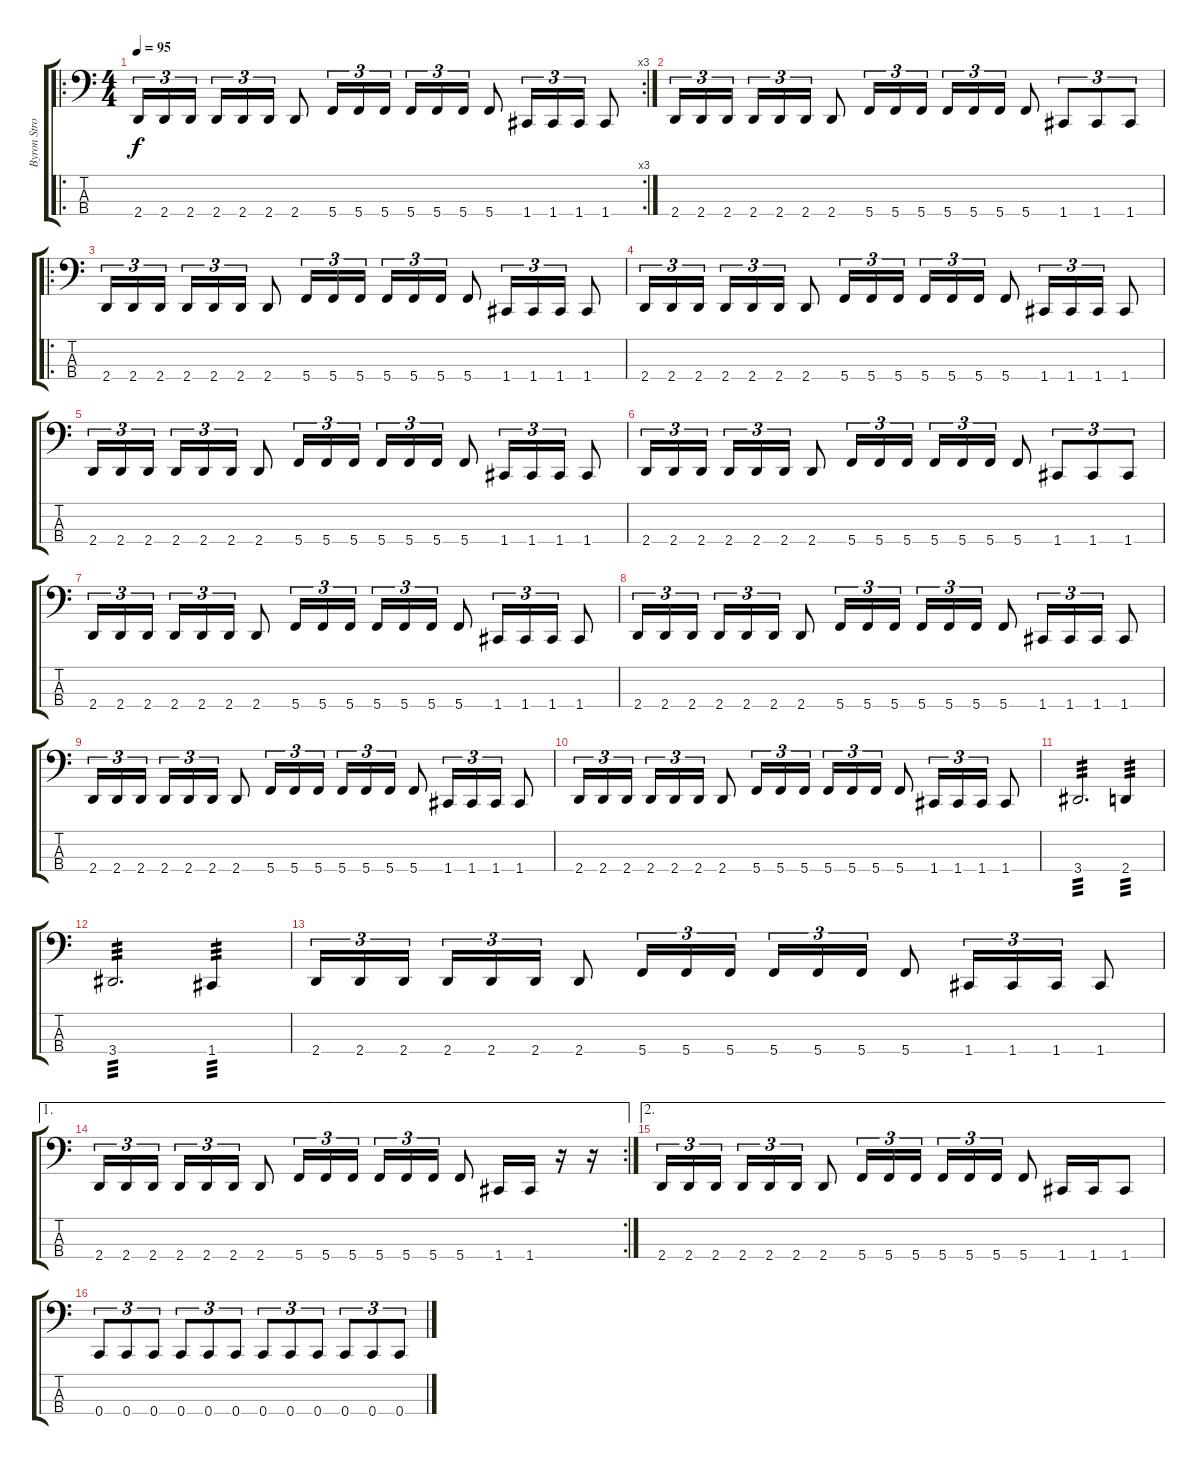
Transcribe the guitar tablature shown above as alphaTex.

\track ("Byron Stroud" "Byron Stro") {instrument electricbassfinger}
\staff {score tabs}
\tuning (E2 C2 G1 C1) {hide}
\ro
\rc 3
\ts (4 4)
\tempo 95
\clef f4
\ks c
2.4.16{tu (3 2) dy f} 2.4.16{tu (3 2)} 2.4.16{tu (3 2) beam splitsecondary} 2.4.16{tu (3 2)} 2.4.16{tu (3 2)} 2.4.16{tu (3 2)} 2.4.8 5.4.16{tu (3 2)} 5.4.16{tu (3 2)} 5.4.16{tu (3 2)} 5.4.16{tu (3 2)} 5.4.16{tu (3 2)} 5.4.16{tu (3 2)} 5.4.8 1.4.16{tu (3 2)} 1.4.16{tu (3 2)} 1.4.16{tu (3 2)} 1.4.8 |
2.4.16{tu (3 2)} 2.4.16{tu (3 2)} 2.4.16{tu (3 2) beam splitsecondary} 2.4.16{tu (3 2)} 2.4.16{tu (3 2)} 2.4.16{tu (3 2)} 2.4.8 5.4.16{tu (3 2)} 5.4.16{tu (3 2)} 5.4.16{tu (3 2)} 5.4.16{tu (3 2)} 5.4.16{tu (3 2)} 5.4.16{tu (3 2)} 5.4.8 1.4.8{tu (3 2)} 1.4.8{tu (3 2)} 1.4.8{tu (3 2)} |
\ro
2.4.16{tu (3 2)} 2.4.16{tu (3 2)} 2.4.16{tu (3 2) beam splitsecondary} 2.4.16{tu (3 2)} 2.4.16{tu (3 2)} 2.4.16{tu (3 2)} 2.4.8 5.4.16{tu (3 2)} 5.4.16{tu (3 2)} 5.4.16{tu (3 2)} 5.4.16{tu (3 2)} 5.4.16{tu (3 2)} 5.4.16{tu (3 2)} 5.4.8 1.4.16{tu (3 2)} 1.4.16{tu (3 2)} 1.4.16{tu (3 2)} 1.4.8 |
2.4.16{tu (3 2)} 2.4.16{tu (3 2)} 2.4.16{tu (3 2) beam splitsecondary} 2.4.16{tu (3 2)} 2.4.16{tu (3 2)} 2.4.16{tu (3 2)} 2.4.8 5.4.16{tu (3 2)} 5.4.16{tu (3 2)} 5.4.16{tu (3 2)} 5.4.16{tu (3 2)} 5.4.16{tu (3 2)} 5.4.16{tu (3 2)} 5.4.8 1.4.16{tu (3 2)} 1.4.16{tu (3 2)} 1.4.16{tu (3 2)} 1.4.8 |
2.4.16{tu (3 2)} 2.4.16{tu (3 2)} 2.4.16{tu (3 2) beam splitsecondary} 2.4.16{tu (3 2)} 2.4.16{tu (3 2)} 2.4.16{tu (3 2)} 2.4.8 5.4.16{tu (3 2)} 5.4.16{tu (3 2)} 5.4.16{tu (3 2)} 5.4.16{tu (3 2)} 5.4.16{tu (3 2)} 5.4.16{tu (3 2)} 5.4.8 1.4.16{tu (3 2)} 1.4.16{tu (3 2)} 1.4.16{tu (3 2)} 1.4.8 |
2.4.16{tu (3 2)} 2.4.16{tu (3 2)} 2.4.16{tu (3 2) beam splitsecondary} 2.4.16{tu (3 2)} 2.4.16{tu (3 2)} 2.4.16{tu (3 2)} 2.4.8 5.4.16{tu (3 2)} 5.4.16{tu (3 2)} 5.4.16{tu (3 2)} 5.4.16{tu (3 2)} 5.4.16{tu (3 2)} 5.4.16{tu (3 2)} 5.4.8 1.4.8{tu (3 2)} 1.4.8{tu (3 2)} 1.4.8{tu (3 2)} |
2.4.16{tu (3 2)} 2.4.16{tu (3 2)} 2.4.16{tu (3 2) beam splitsecondary} 2.4.16{tu (3 2)} 2.4.16{tu (3 2)} 2.4.16{tu (3 2)} 2.4.8 5.4.16{tu (3 2)} 5.4.16{tu (3 2)} 5.4.16{tu (3 2)} 5.4.16{tu (3 2)} 5.4.16{tu (3 2)} 5.4.16{tu (3 2)} 5.4.8 1.4.16{tu (3 2)} 1.4.16{tu (3 2)} 1.4.16{tu (3 2)} 1.4.8 |
2.4.16{tu (3 2)} 2.4.16{tu (3 2)} 2.4.16{tu (3 2) beam splitsecondary} 2.4.16{tu (3 2)} 2.4.16{tu (3 2)} 2.4.16{tu (3 2)} 2.4.8 5.4.16{tu (3 2)} 5.4.16{tu (3 2)} 5.4.16{tu (3 2)} 5.4.16{tu (3 2)} 5.4.16{tu (3 2)} 5.4.16{tu (3 2)} 5.4.8 1.4.16{tu (3 2)} 1.4.16{tu (3 2)} 1.4.16{tu (3 2)} 1.4.8 |
2.4.16{tu (3 2)} 2.4.16{tu (3 2)} 2.4.16{tu (3 2) beam splitsecondary} 2.4.16{tu (3 2)} 2.4.16{tu (3 2)} 2.4.16{tu (3 2)} 2.4.8 5.4.16{tu (3 2)} 5.4.16{tu (3 2)} 5.4.16{tu (3 2)} 5.4.16{tu (3 2)} 5.4.16{tu (3 2)} 5.4.16{tu (3 2)} 5.4.8 1.4.16{tu (3 2)} 1.4.16{tu (3 2)} 1.4.16{tu (3 2)} 1.4.8 |
2.4.16{tu (3 2)} 2.4.16{tu (3 2)} 2.4.16{tu (3 2) beam splitsecondary} 2.4.16{tu (3 2)} 2.4.16{tu (3 2)} 2.4.16{tu (3 2)} 2.4.8 5.4.16{tu (3 2)} 5.4.16{tu (3 2)} 5.4.16{tu (3 2)} 5.4.16{tu (3 2)} 5.4.16{tu (3 2)} 5.4.16{tu (3 2)} 5.4.8 1.4.16{tu (3 2)} 1.4.16{tu (3 2)} 1.4.16{tu (3 2)} 1.4.8 |
3.4.2{d tp 3} 2.4.4{tp 3} |
3.4.2{d tp 3} 1.4.4{tp 3} |
2.4.16{tu (3 2)} 2.4.16{tu (3 2)} 2.4.16{tu (3 2) beam splitsecondary} 2.4.16{tu (3 2)} 2.4.16{tu (3 2)} 2.4.16{tu (3 2)} 2.4.8 5.4.16{tu (3 2)} 5.4.16{tu (3 2)} 5.4.16{tu (3 2)} 5.4.16{tu (3 2)} 5.4.16{tu (3 2)} 5.4.16{tu (3 2)} 5.4.8 1.4.16{tu (3 2)} 1.4.16{tu (3 2)} 1.4.16{tu (3 2)} 1.4.8 |
\ae 1
\rc 2
2.4.16{tu (3 2)} 2.4.16{tu (3 2)} 2.4.16{tu (3 2) beam splitsecondary} 2.4.16{tu (3 2)} 2.4.16{tu (3 2)} 2.4.16{tu (3 2)} 2.4.8 5.4.16{tu (3 2)} 5.4.16{tu (3 2)} 5.4.16{tu (3 2)} 5.4.16{tu (3 2)} 5.4.16{tu (3 2)} 5.4.16{tu (3 2)} 5.4.8 1.4.16 1.4.16 r.16 r.16 |
\ae 2
2.4.16{tu (3 2)} 2.4.16{tu (3 2)} 2.4.16{tu (3 2) beam splitsecondary} 2.4.16{tu (3 2)} 2.4.16{tu (3 2)} 2.4.16{tu (3 2)} 2.4.8 5.4.16{tu (3 2)} 5.4.16{tu (3 2)} 5.4.16{tu (3 2)} 5.4.16{tu (3 2)} 5.4.16{tu (3 2)} 5.4.16{tu (3 2)} 5.4.8 1.4.16 1.4.16 1.4.8 |
0.4.8{tu (3 2)} 0.4.8{tu (3 2)} 0.4.8{tu (3 2)} 0.4.8{tu (3 2)} 0.4.8{tu (3 2)} 0.4.8{tu (3 2)} 0.4.8{tu (3 2)} 0.4.8{tu (3 2)} 0.4.8{tu (3 2)} 0.4.8{tu (3 2)} 0.4.8{tu (3 2)} 0.4.8{tu (3 2)}
